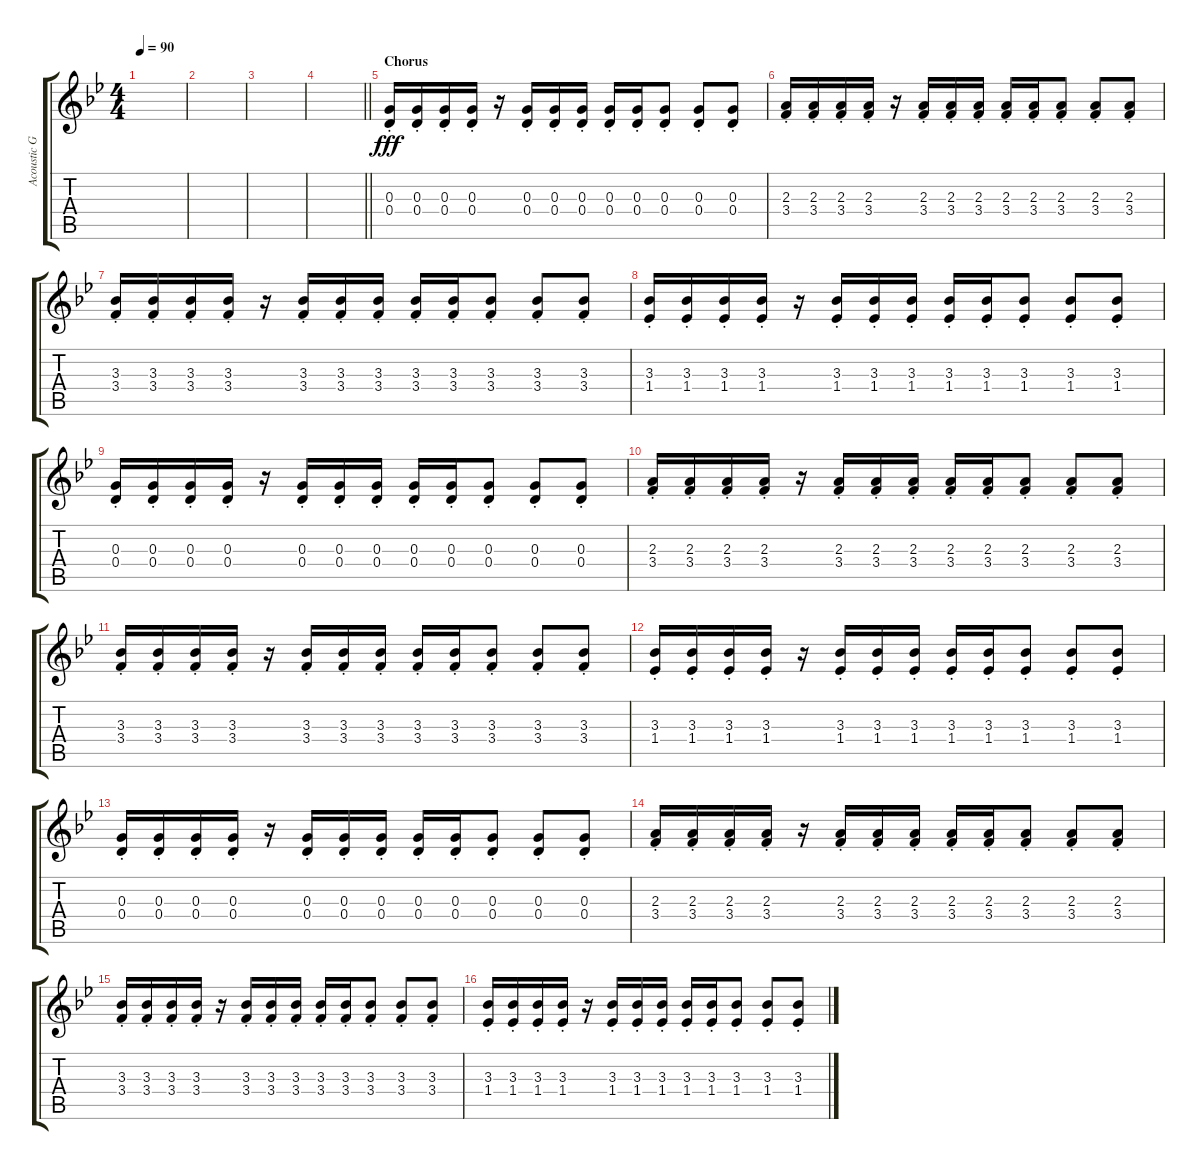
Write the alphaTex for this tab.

\track ("Acoustic Guitar" "Acoustic G") {instrument acousticguitarsteel}
\staff {score tabs}
\tuning (E4 B3 G3 D3 A2 E2) {hide}
\ts (4 4)
\tempo 90
\clef g2
\ks bb
|
|
|
\barLineRight lightlight
|
\section ("" "Chorus")
(0.3{st} 0.4{st}).16{dy fff} (0.3{st} 0.4{st}).16 (0.3{st} 0.4{st}).16 (0.3{st} 0.4{st}).16 r.16 (0.3{st} 0.4{st}).16 (0.3{st} 0.4{st}).16 (0.3{st} 0.4{st}).16 (0.3{st} 0.4{st}).16 (0.3{st} 0.4{st}).16 (0.3{st} 0.4{st}).8 (0.3{st} 0.4{st}).8 (0.3{st} 0.4{st}).8 |
(2.3{st} 3.4{st}).16 (2.3{st} 3.4{st}).16 (2.3{st} 3.4{st}).16 (2.3{st} 3.4{st}).16 r.16 (2.3{st} 3.4{st}).16 (2.3{st} 3.4{st}).16 (2.3{st} 3.4{st}).16 (2.3{st} 3.4{st}).16 (2.3{st} 3.4{st}).16 (2.3{st} 3.4{st}).8 (2.3{st} 3.4{st}).8 (2.3{st} 3.4{st}).8 |
(3.3{st} 3.4{st}).16 (3.3{st} 3.4{st}).16 (3.3{st} 3.4{st}).16 (3.3{st} 3.4{st}).16 r.16 (3.3{st} 3.4{st}).16 (3.3{st} 3.4{st}).16 (3.3{st} 3.4{st}).16 (3.3{st} 3.4{st}).16 (3.3{st} 3.4{st}).16 (3.3{st} 3.4{st}).8 (3.3{st} 3.4{st}).8 (3.3{st} 3.4{st}).8 |
(3.3{st} 1.4{st}).16 (3.3{st} 1.4{st}).16 (3.3{st} 1.4{st}).16 (3.3{st} 1.4{st}).16 r.16 (3.3{st} 1.4{st}).16 (3.3{st} 1.4{st}).16 (3.3{st} 1.4{st}).16 (3.3{st} 1.4{st}).16 (3.3{st} 1.4{st}).16 (3.3{st} 1.4{st}).8 (3.3{st} 1.4{st}).8 (3.3{st} 1.4{st}).8 |
(0.3{st} 0.4{st}).16 (0.3{st} 0.4{st}).16 (0.3{st} 0.4{st}).16 (0.3{st} 0.4{st}).16 r.16 (0.3{st} 0.4{st}).16 (0.3{st} 0.4{st}).16 (0.3{st} 0.4{st}).16 (0.3{st} 0.4{st}).16 (0.3{st} 0.4{st}).16 (0.3{st} 0.4{st}).8 (0.3{st} 0.4{st}).8 (0.3{st} 0.4{st}).8 |
(2.3{st} 3.4{st}).16 (2.3{st} 3.4{st}).16 (2.3{st} 3.4{st}).16 (2.3{st} 3.4{st}).16 r.16 (2.3{st} 3.4{st}).16 (2.3{st} 3.4{st}).16 (2.3{st} 3.4{st}).16 (2.3{st} 3.4{st}).16 (2.3{st} 3.4{st}).16 (2.3{st} 3.4{st}).8 (2.3{st} 3.4{st}).8 (2.3{st} 3.4{st}).8 |
(3.3{st} 3.4{st}).16 (3.3{st} 3.4{st}).16 (3.3{st} 3.4{st}).16 (3.3{st} 3.4{st}).16 r.16 (3.3{st} 3.4{st}).16 (3.3{st} 3.4{st}).16 (3.3{st} 3.4{st}).16 (3.3{st} 3.4{st}).16 (3.3{st} 3.4{st}).16 (3.3{st} 3.4{st}).8 (3.3{st} 3.4{st}).8 (3.3{st} 3.4{st}).8 |
(3.3{st} 1.4{st}).16 (3.3{st} 1.4{st}).16 (3.3{st} 1.4{st}).16 (3.3{st} 1.4{st}).16 r.16 (3.3{st} 1.4{st}).16 (3.3{st} 1.4{st}).16 (3.3{st} 1.4{st}).16 (3.3{st} 1.4{st}).16 (3.3{st} 1.4{st}).16 (3.3{st} 1.4{st}).8 (3.3{st} 1.4{st}).8 (3.3{st} 1.4{st}).8 |
(0.3{st} 0.4{st}).16 (0.3{st} 0.4{st}).16 (0.3{st} 0.4{st}).16 (0.3{st} 0.4{st}).16 r.16 (0.3{st} 0.4{st}).16 (0.3{st} 0.4{st}).16 (0.3{st} 0.4{st}).16 (0.3{st} 0.4{st}).16 (0.3{st} 0.4{st}).16 (0.3{st} 0.4{st}).8 (0.3{st} 0.4{st}).8 (0.3{st} 0.4{st}).8 |
(2.3{st} 3.4{st}).16 (2.3{st} 3.4{st}).16 (2.3{st} 3.4{st}).16 (2.3{st} 3.4{st}).16 r.16 (2.3{st} 3.4{st}).16 (2.3{st} 3.4{st}).16 (2.3{st} 3.4{st}).16 (2.3{st} 3.4{st}).16 (2.3{st} 3.4{st}).16 (2.3{st} 3.4{st}).8 (2.3{st} 3.4{st}).8 (2.3{st} 3.4{st}).8 |
(3.3{st} 3.4{st}).16 (3.3{st} 3.4{st}).16 (3.3{st} 3.4{st}).16 (3.3{st} 3.4{st}).16 r.16 (3.3{st} 3.4{st}).16 (3.3{st} 3.4{st}).16 (3.3{st} 3.4{st}).16 (3.3{st} 3.4{st}).16 (3.3{st} 3.4{st}).16 (3.3{st} 3.4{st}).8 (3.3{st} 3.4{st}).8 (3.3{st} 3.4{st}).8 |
(3.3{st} 1.4{st}).16 (3.3{st} 1.4{st}).16 (3.3{st} 1.4{st}).16 (3.3{st} 1.4{st}).16 r.16 (3.3{st} 1.4{st}).16 (3.3{st} 1.4{st}).16 (3.3{st} 1.4{st}).16 (3.3{st} 1.4{st}).16 (3.3{st} 1.4{st}).16 (3.3{st} 1.4{st}).8 (3.3{st} 1.4{st}).8 (3.3{st} 1.4{st}).8
